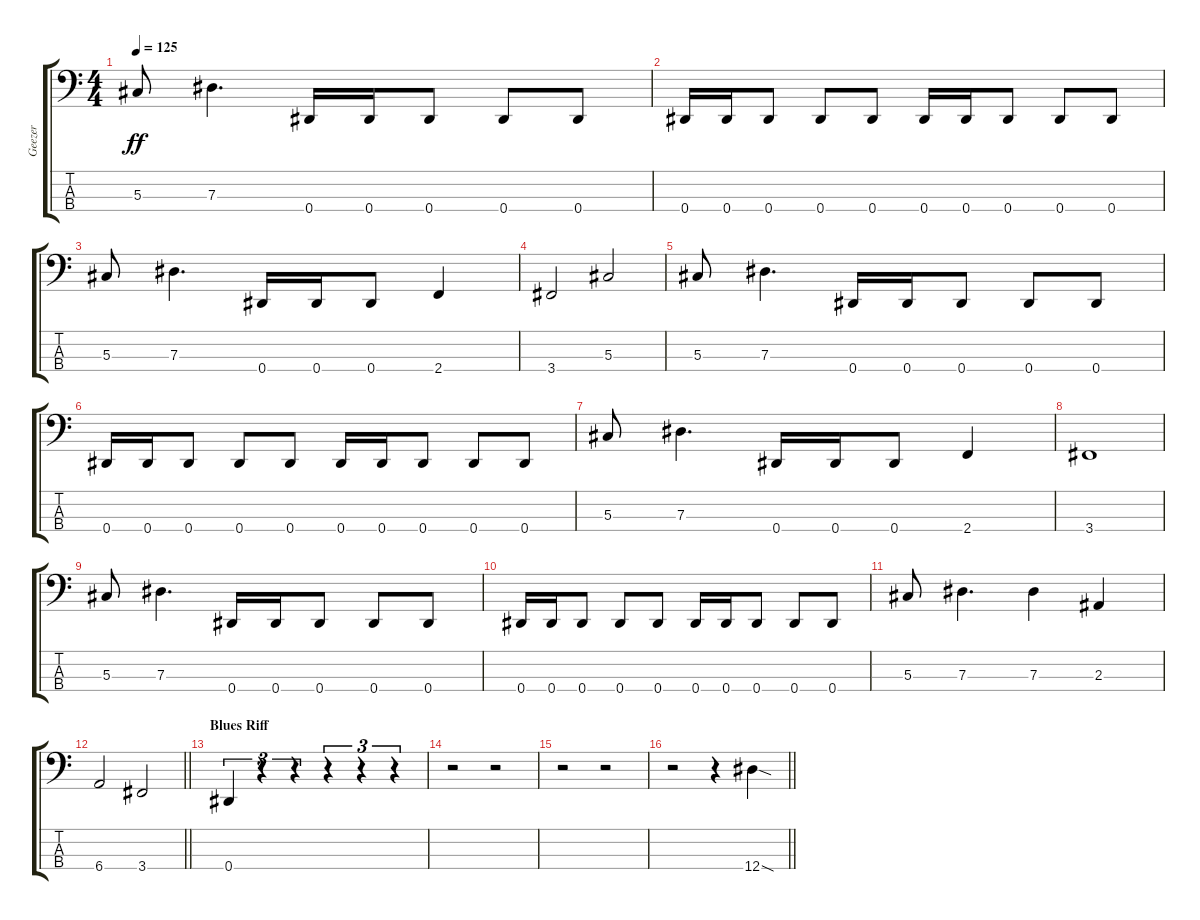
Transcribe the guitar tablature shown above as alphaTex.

\track ("Geezer" "Geezer") {instrument electricbassfinger}
\staff {score tabs}
\tuning (Gb2 Db2 Ab1 Eb1) {hide}
\ts (4 4)
\tempo 125
\clef f4
\ks c
5.3.8{dy ff} 7.3.4{d} 0.4.16 0.4.16 0.4.8 0.4.8 0.4.8 |
0.4.16 0.4.16 0.4.8 0.4.8 0.4.8 0.4.16 0.4.16 0.4.8 0.4.8 0.4.8 |
5.3.8 7.3.4{d} 0.4.16 0.4.16 0.4.8 2.4.4 |
3.4.2 5.3.2 |
5.3.8 7.3.4{d} 0.4.16 0.4.16 0.4.8 0.4.8 0.4.8 |
0.4.16 0.4.16 0.4.8 0.4.8 0.4.8 0.4.16 0.4.16 0.4.8 0.4.8 0.4.8 |
5.3.8 7.3.4{d} 0.4.16 0.4.16 0.4.8 2.4.4 |
3.4.1 |
5.3.8 7.3.4{d} 0.4.16 0.4.16 0.4.8 0.4.8 0.4.8 |
0.4.16 0.4.16 0.4.8 0.4.8 0.4.8 0.4.16 0.4.16 0.4.8 0.4.8 0.4.8 |
5.3.8 7.3.4{d} 7.3.4 2.3.4 |
\barLineRight lightlight
6.4.2 3.4.2 |
\section ("" "Blues Riff")
0.4.4{tu (3 2)} r.4{tu (3 2)} r.4{tu (3 2)} r.4{tu (3 2)} r.4{tu (3 2)} r.4{tu (3 2)} |
r.2 r.2 |
r.2 r.2 |
\barLineRight lightlight
r.2 r.4 12.4{sod}.4
